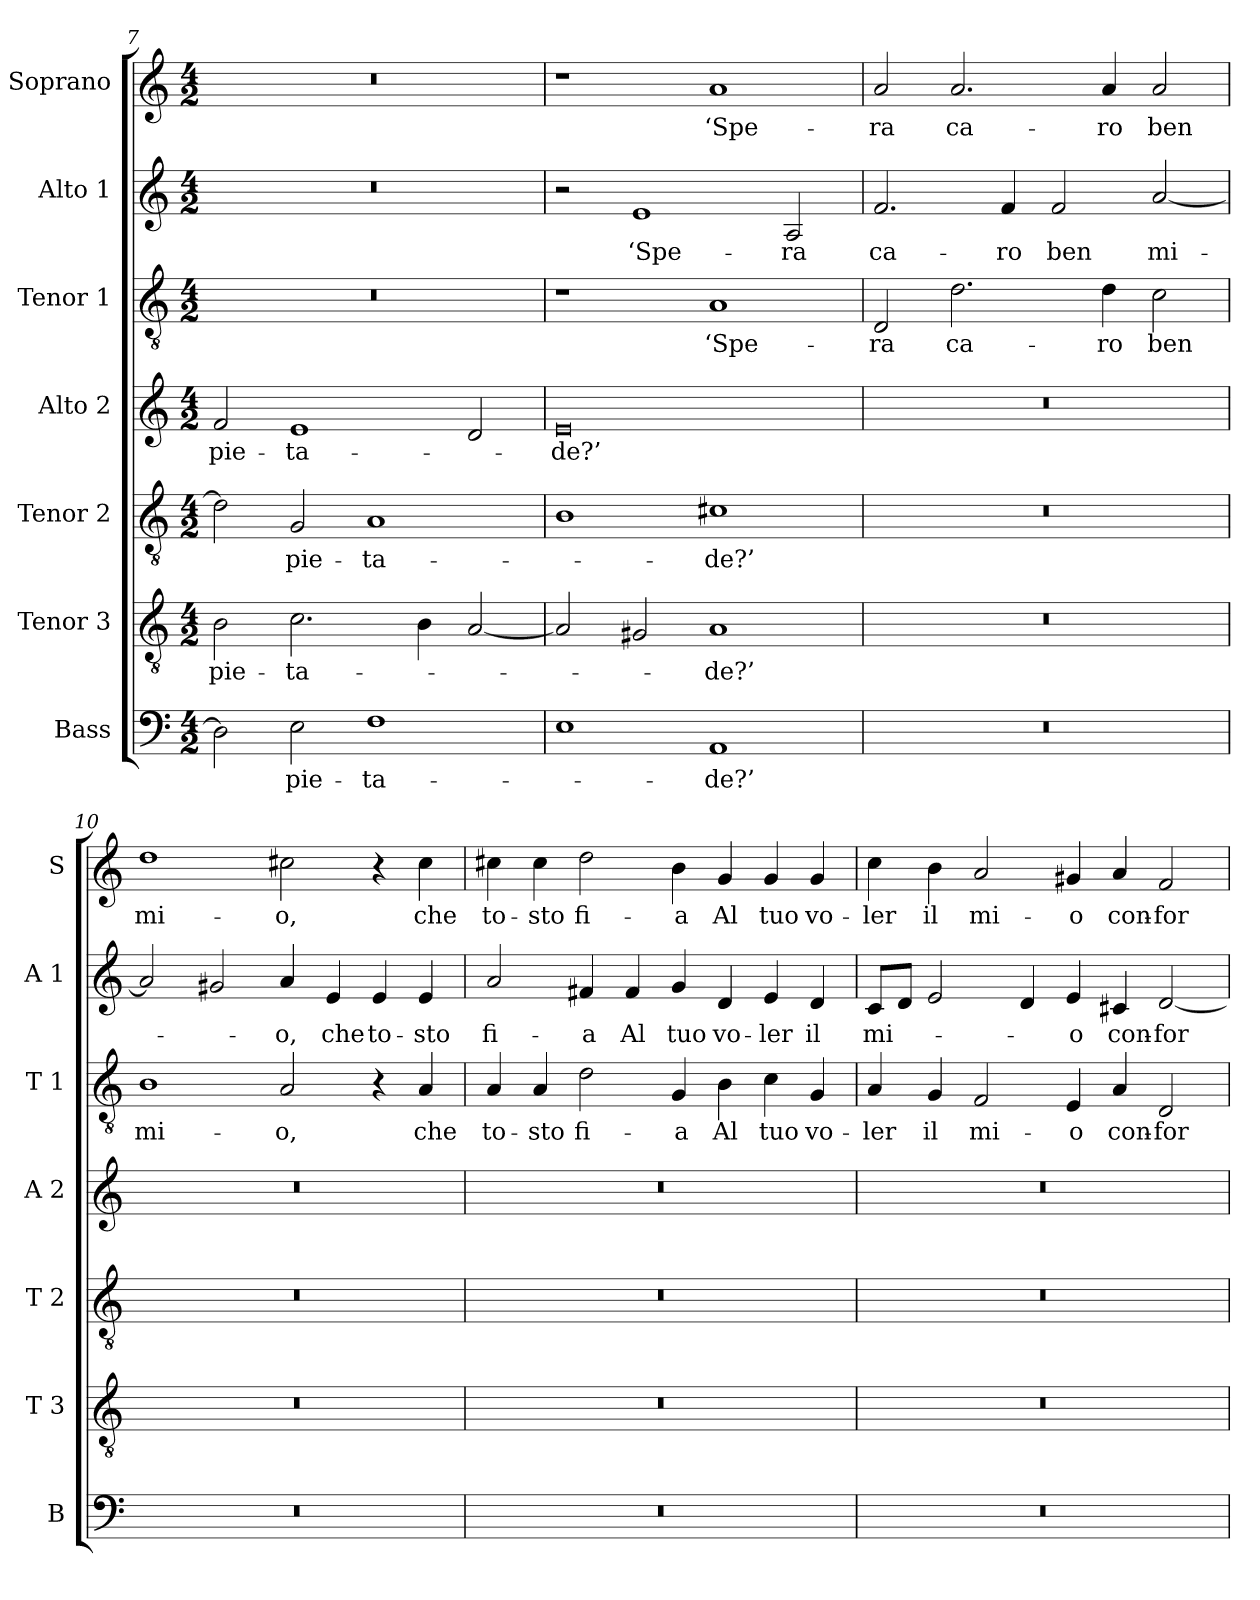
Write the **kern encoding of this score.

**kern	**text	**kern	**text	**kern	**text	**kern	**text	**kern	**text	**kern	**text	**kern	**text
*part7	*part7	*part6	*part6	*part5	*part5	*part4	*part4	*part3	*part3	*part2	*part2	*part1	*part1
*staff7	*staff7	*staff6	*staff6	*staff5	*staff5	*staff4	*staff4	*staff3	*staff3	*staff2	*staff2	*staff1	*staff1
*I"Bass	*	*I"Tenor 3	*	*I"Tenor 2	*	*I"Alto 2	*	*I"Tenor 1	*	*I"Alto 1	*	*I"Soprano	*
*I'B	*	*I'T 3	*	*I'T 2	*	*I'A 2	*	*I'T 1	*	*I'A 1	*	*I'S	*
*clefF4	*	*clefGv2	*	*clefGv2	*	*clefG2	*	*clefGv2	*	*clefG2	*	*clefG2	*
*k[]	*	*k[]	*	*k[]	*	*k[]	*	*k[]	*	*k[]	*	*k[]	*
*C:	*	*C:	*	*C:	*	*C:	*	*C:	*	*C:	*	*C:	*
*M4/2	*	*M4/2	*	*M4/2	*	*M4/2	*	*M4/2	*	*M4/2	*	*M4/2	*
=7	=7	=7	=7	=7	=7	=7	=7	=7	=7	=7	=7	=7	=7
!	!	!	!LO:LY:b	!	!	!	!LO:LY:b	!	!	!	!	!	!
2D\]	.	2B\	pie-	2d\]	.	2f/	pie-	0r	.	0r	.	0r	.
!	!LO:LY:b	!	!LO:LY:b	!	!LO:LY:b	!	!LO:LY:b	!	!	!	!	!	!
2E\	pie-	2.c\	-ta-	2G/	pie-	1e	-ta-	.	.	.	.	.	.
!	!LO:LY:b	!	!	!	!LO:LY:b	!	!	!	!	!	!	!	!
1F	-ta-	.	.	1A	-ta-	.	.	.	.	.	.	.	.
.	.	4B\	.	.	.	.	.	.	.	.	.	.	.
.	.	[2A/	.	.	.	2d/	.	.	.	.	.	.	.
=8	=8	=8	=8	=8	=8	=8	=8	=8	=8	=8	=8	=8	=8
!	!	!	!	!	!	!	!LO:LY:b	!	!	!	!	!	!
1E	.	2A/]	.	1B	.	0e	-de?’	1r	.	2r	.	1r	.
!	!	!	!	!	!	!	!	!	!	!	!LO:LY:b	!	!
.	.	2G#X/	.	.	.	.	.	.	.	1e	‘Spe-	.	.
!	!LO:LY:b	!	!LO:LY:b	!	!LO:LY:b	!	!	!	!LO:LY:b	!	!	!	!LO:LY:b
1AA	-de?’	1A	-de?’	1c#X	-de?’	.	.	1A	‘Spe-	.	.	1a	‘Spe-
!	!	!	!	!	!	!	!	!	!	!	!LO:LY:b	!	!
.	.	.	.	.	.	.	.	.	.	2A/	-ra	.	.
!!LO:PB:g=z
=9	=9	=9	=9	=9	=9	=9	=9	=9	=9	=9	=9	=9	=9
!	!	!	!	!	!	!	!	!	!LO:LY:b	!	!LO:LY:b	!	!LO:LY:b
0r	.	0r	.	0r	.	0r	.	2D/	-ra	2.f/	ca-	2a/	-ra
!	!	!	!	!	!	!	!	!	!LO:LY:b	!	!	!	!LO:LY:b
.	.	.	.	.	.	.	.	2.d\	ca-	.	.	2.a/	ca-
!	!	!	!	!	!	!	!	!	!	!	!LO:LY:b	!	!
.	.	.	.	.	.	.	.	.	.	4f/	-ro	.	.
!	!	!	!	!	!	!	!	!	!	!	!LO:LY:b	!	!
.	.	.	.	.	.	.	.	.	.	2f/	ben	.	.
!	!	!	!	!	!	!	!	!	!LO:LY:b	!	!	!	!LO:LY:b
.	.	.	.	.	.	.	.	4d\	-ro	.	.	4a/	-ro
!	!	!	!	!	!	!	!	!	!LO:LY:b	!	!LO:LY:b	!	!LO:LY:b
.	.	.	.	.	.	.	.	2c\	ben	[2a/	mi-	2a/	ben
=10	=10	=10	=10	=10	=10	=10	=10	=10	=10	=10	=10	=10	=10
!	!	!	!	!	!	!	!	!	!LO:LY:b	!	!	!	!LO:LY:b
0r	.	0r	.	0r	.	0r	.	1B	mi-	2a/]	.	1dd	mi-
.	.	.	.	.	.	.	.	.	.	2g#X/	.	.	.
!	!	!	!	!	!	!	!	!	!LO:LY:b	!	!LO:LY:b	!	!LO:LY:b
.	.	.	.	.	.	.	.	2A/	-o,	4a/	-o,	2cc#X\	-o,
!	!	!	!	!	!	!	!	!	!	!	!LO:LY:b	!	!
.	.	.	.	.	.	.	.	.	.	4e/	che	.	.
!	!	!	!	!	!	!	!	!	!	!	!LO:LY:b	!	!
.	.	.	.	.	.	.	.	4r	.	4e/	to-	4r	.
!	!	!	!	!	!	!	!	!	!LO:LY:b	!	!LO:LY:b	!	!LO:LY:b
.	.	.	.	.	.	.	.	4A/	che	4e/	-sto	4cc#\	che
=11	=11	=11	=11	=11	=11	=11	=11	=11	=11	=11	=11	=11	=11
!	!	!	!	!	!	!	!	!	!LO:LY:b	!	!LO:LY:b	!	!LO:LY:b
0r	.	0r	.	0r	.	0r	.	4A/	to-	2a/	fi-	4cc#X\	to-
!	!	!	!	!	!	!	!	!	!LO:LY:b	!	!	!	!LO:LY:b
.	.	.	.	.	.	.	.	4A/	-sto	.	.	4cc#\	-sto
!	!	!	!	!	!	!	!	!	!LO:LY:b	!	!LO:LY:b	!	!LO:LY:b
.	.	.	.	.	.	.	.	2d\	fi-	4f#X/	-a	2dd\	fi-
!	!	!	!	!	!	!	!	!	!	!	!LO:LY:b	!	!
.	.	.	.	.	.	.	.	.	.	4f#/	Al	.	.
!	!	!	!	!	!	!	!	!	!LO:LY:b	!	!LO:LY:b	!	!LO:LY:b
.	.	.	.	.	.	.	.	4G/	-a	4g/	tuo	4b\	-a
!	!	!	!	!	!	!	!	!	!LO:LY:b	!	!LO:LY:b	!	!LO:LY:b
.	.	.	.	.	.	.	.	4B\	Al	4d/	vo-	4g/	Al
!	!	!	!	!	!	!	!	!	!LO:LY:b	!	!LO:LY:b	!	!LO:LY:b
.	.	.	.	.	.	.	.	4c\	tuo	4e/	-ler	4g/	tuo
!	!	!	!	!	!	!	!	!	!LO:LY:b	!	!LO:LY:b	!	!LO:LY:b
.	.	.	.	.	.	.	.	4G/	vo-	4d/	il	4g/	vo-
=12	=12	=12	=12	=12	=12	=12	=12	=12	=12	=12	=12	=12	=12
!	!	!	!	!	!	!	!	!	!LO:LY:b	!	!LO:LY:b	!	!LO:LY:b
0r	.	0r	.	0r	.	0r	.	4A/	-ler	8c/L	mi-	4cc\	-ler
.	.	.	.	.	.	.	.	.	.	8d/J	.	.	.
!	!	!	!	!	!	!	!	!	!LO:LY:b	!	!	!	!LO:LY:b
.	.	.	.	.	.	.	.	4G/	il	2e/	.	4b\	il
!	!	!	!	!	!	!	!	!	!LO:LY:b	!	!	!	!LO:LY:b
.	.	.	.	.	.	.	.	2F/	mi-	.	.	2a/	mi-
.	.	.	.	.	.	.	.	.	.	4d/	.	.	.
!	!	!	!	!	!	!	!	!	!LO:LY:b	!	!LO:LY:b	!	!LO:LY:b
.	.	.	.	.	.	.	.	4E/	-o	4e/	-o	4g#X/	-o
!	!	!	!	!	!	!	!	!	!LO:LY:b	!	!LO:LY:b	!	!LO:LY:b
.	.	.	.	.	.	.	.	4A/	con-	4c#X/	con-	4a/	con-
!	!	!	!	!	!	!	!	!	!LO:LY:b	!	!LO:LY:b	!	!LO:LY:b
.	.	.	.	.	.	.	.	2D/	-for-	[2d/	-for-	2f/	-for-
=	=	=	=	=	=	=	=	=	=	=	=	=	=
*-	*-	*-	*-	*-	*-	*-	*-	*-	*-	*-	*-	*-	*-
